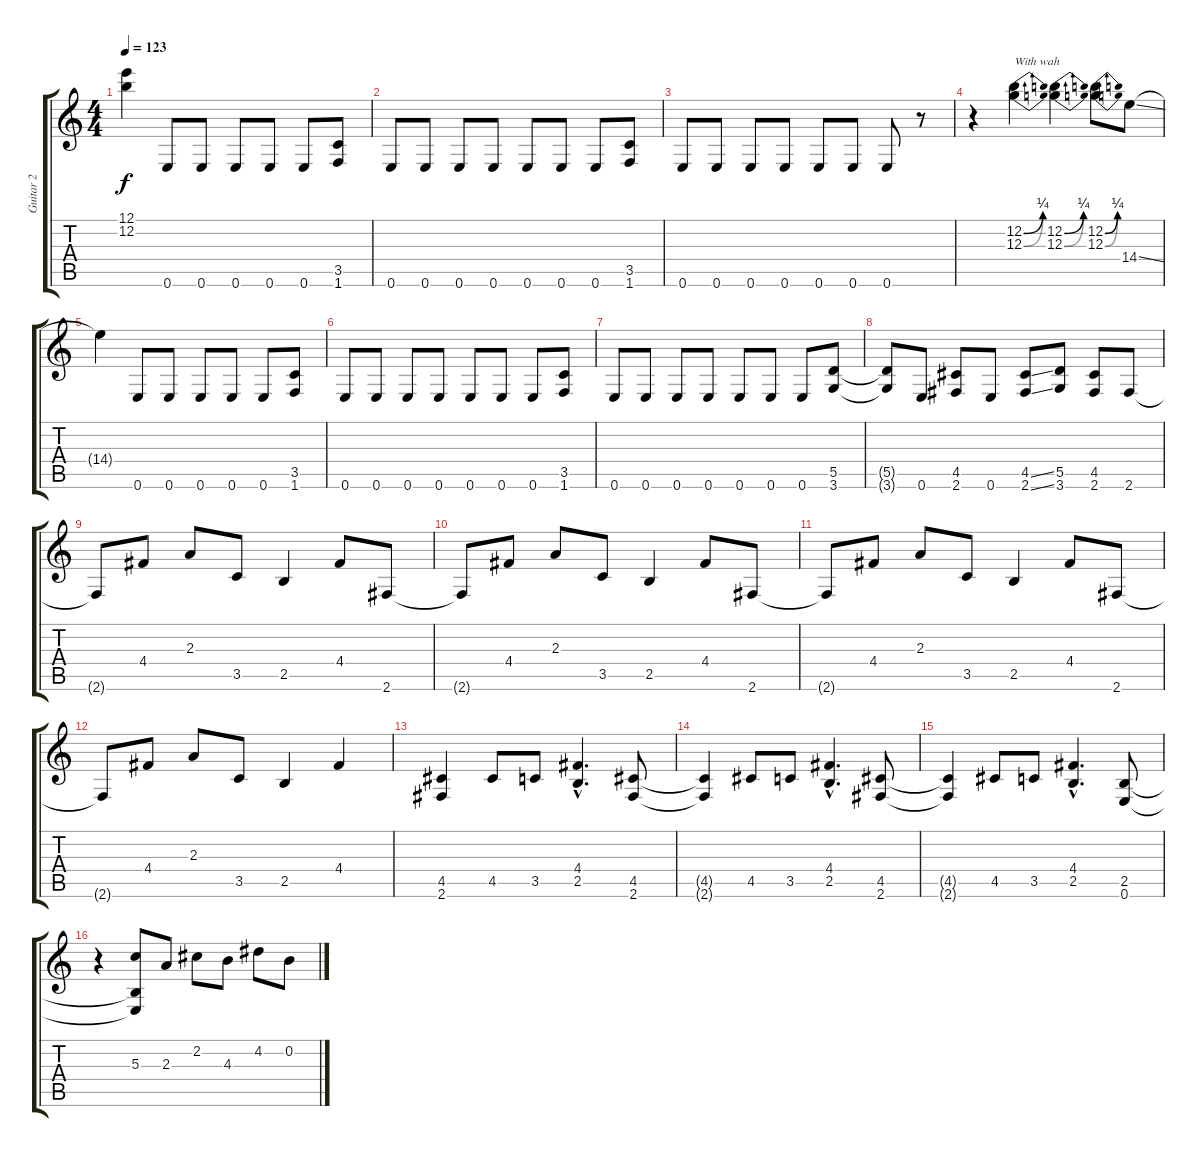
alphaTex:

\track ("Guitar 2" "Guitar 2") {instrument overdrivenguitar}
\staff {score tabs}
\tuning (E4 B3 G3 D3 A2 E2) {hide}
\ts (4 4)
\tempo 123
\clef g2
\ks c
(12.1{t} 12.2{t}).4{dy f} 0.6.8 0.6.8 0.6.8 0.6.8 0.6.8 (3.5 1.6).8 |
0.6.8 0.6.8 0.6.8 0.6.8 0.6.8 0.6.8 0.6.8 (3.5 1.6).8 |
0.6.8 0.6.8 0.6.8 0.6.8 0.6.8 0.6.8 0.6.8 r.8 |
r.4 (12.2{be (bend 0 0 60 1)} 12.3{be (bend 0 0 60 1)}).4{txt "With wah"} (12.2{be (bend 0 0 60 1)} 12.3{be (bend 0 0 60 1)}).4 (12.2{be (bend 0 0 60 1)} 12.3{be (bend 0 0 60 1)}).8 14.4{ss}.8 |
14.4{t}.4 0.6.8 0.6.8 0.6.8 0.6.8 0.6.8 (3.5 1.6).8 |
0.6.8 0.6.8 0.6.8 0.6.8 0.6.8 0.6.8 0.6.8 (3.5 1.6).8 |
0.6.8 0.6.8 0.6.8 0.6.8 0.6.8 0.6.8 0.6.8 (5.5 3.6).8 |
(5.5{t} 3.6{t}).8 0.6.8 (4.5 2.6).8 0.6.8 (4.5{ss} 2.6{ss}).8 (5.5 3.6).8 (4.5 2.6).8 2.6.8 |
2.6{t}.8 4.4.8 2.3.8 3.5.8 2.5.4 4.4.8 2.6.8 |
2.6{t}.8 4.4.8 2.3.8 3.5.8 2.5.4 4.4.8 2.6.8 |
2.6{t}.8 4.4.8 2.3.8 3.5.8 2.5.4 4.4.8 2.6.8 |
2.6{t}.8 4.4.8 2.3.8 3.5.8 2.5.4 4.4.4 |
(4.5 2.6).4 4.5.8 3.5.8 (4.4{hac} 2.5{hac}).4{d} (4.5 2.6).8 |
(4.5{t} 2.6{t}).4 4.5.8 3.5.8 (4.4{hac} 2.5{hac}).4{d} (4.5 2.6).8 |
(4.5{t} 2.6{t}).4 4.5.8 3.5.8 (4.4{hac} 2.5{hac}).4{d} (2.5 0.6).8 |
r.4 (5.3 2.5{t} 0.6{t}).8 2.3.8 2.2.8 4.3.8 4.2.8 0.2.8
